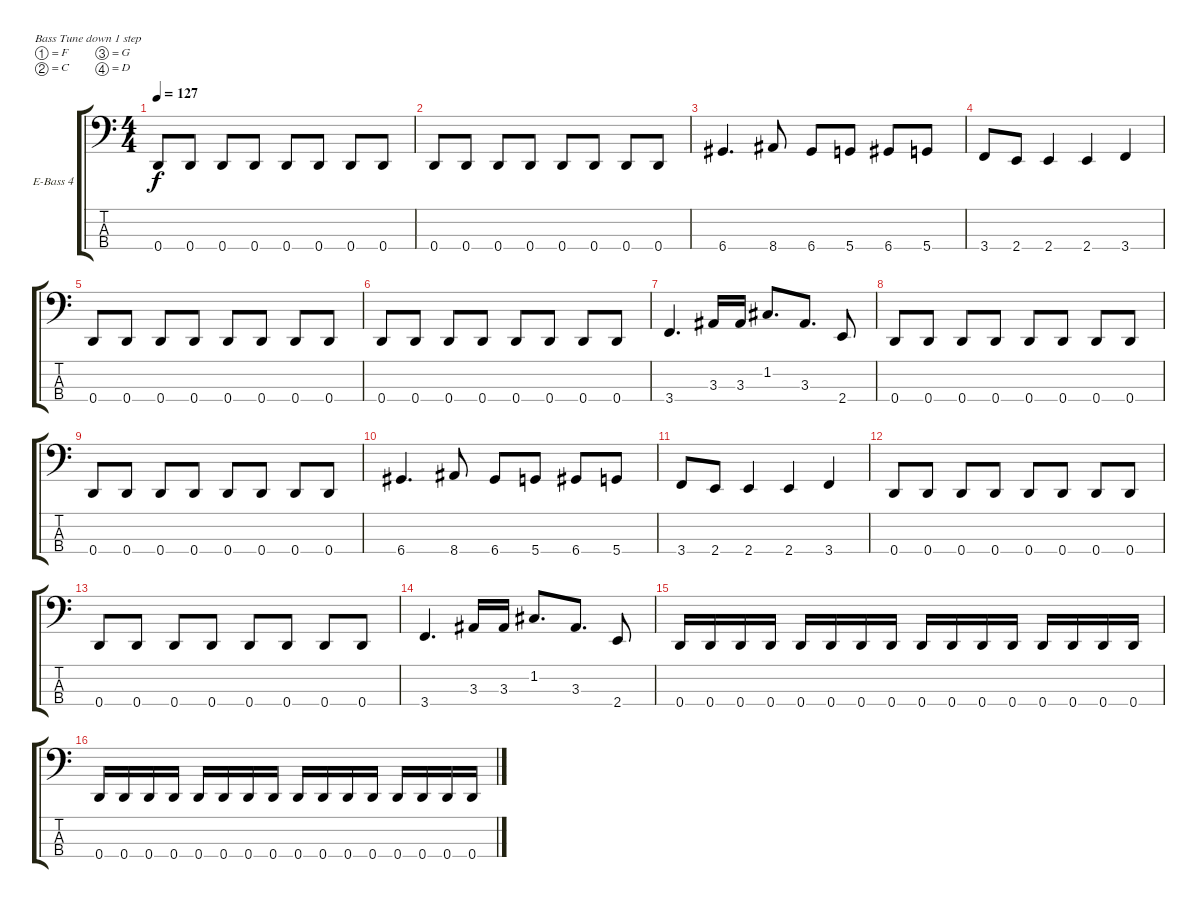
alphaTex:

\bracketExtendMode groupsimilarinstruments
\firstSystemTrackNameOrientation horizontal
\otherSystemsTrackNameOrientation horizontal
\track ("Bass (4 string)" "E-Bass 4") {instrument electricbassfinger}
\staff {score tabs}
\tuning (F2 C2 G1 D1)
\ts (4 4)
\tempo 127
\clef f4
\scale
0.333333
\ks c
0.4.8{dy f} 0.4.8 0.4.8 0.4.8 0.4.8 0.4.8 0.4.8 0.4.8 |
\scale
0.333333 0.4.8 0.4.8 0.4.8 0.4.8 0.4.8 0.4.8 0.4.8 0.4.8 |
\scale
0.333333 6.4.4{d} 8.4.8 6.4.8 5.4.8 6.4.8 5.4.8 |
\scale
0.333333 3.4.8 2.4.8 2.4.4 2.4.4 3.4.4 |
\scale
0.333333 0.4.8 0.4.8 0.4.8 0.4.8 0.4.8 0.4.8 0.4.8 0.4.8 |
\scale
0.333333 0.4.8 0.4.8 0.4.8 0.4.8 0.4.8 0.4.8 0.4.8 0.4.8 |
\scale
0.333333 3.4.4{d} 3.3.16 3.3.16 1.2.8{d} 3.3.8{d} 2.4.8 |
\scale
0.333333 0.4.8 0.4.8 0.4.8 0.4.8 0.4.8 0.4.8 0.4.8 0.4.8 |
\scale
0.333333 0.4.8 0.4.8 0.4.8 0.4.8 0.4.8 0.4.8 0.4.8 0.4.8 |
\scale
0.333333 6.4.4{d} 8.4.8 6.4.8 5.4.8 6.4.8 5.4.8 |
\scale
0.333333 3.4.8 2.4.8 2.4.4 2.4.4 3.4.4 |
\scale
0.333333 0.4.8 0.4.8 0.4.8 0.4.8 0.4.8 0.4.8 0.4.8 0.4.8 |
\scale
0.333333 0.4.8 0.4.8 0.4.8 0.4.8 0.4.8 0.4.8 0.4.8 0.4.8 |
\scale
0.333333 3.4.4{d} 3.3.16 3.3.16 1.2.8{d} 3.3.8{d} 2.4.8 |
\scale
0.333333 0.4.16 0.4.16 0.4.16 0.4.16 0.4.16 0.4.16 0.4.16 0.4.16 0.4.16 0.4.16 0.4.16 0.4.16 0.4.16 0.4.16 0.4.16 0.4.16 |
\scale
0.333333 0.4.16 0.4.16 0.4.16 0.4.16 0.4.16 0.4.16 0.4.16 0.4.16 0.4.16 0.4.16 0.4.16 0.4.16 0.4.16 0.4.16 0.4.16 0.4.16
